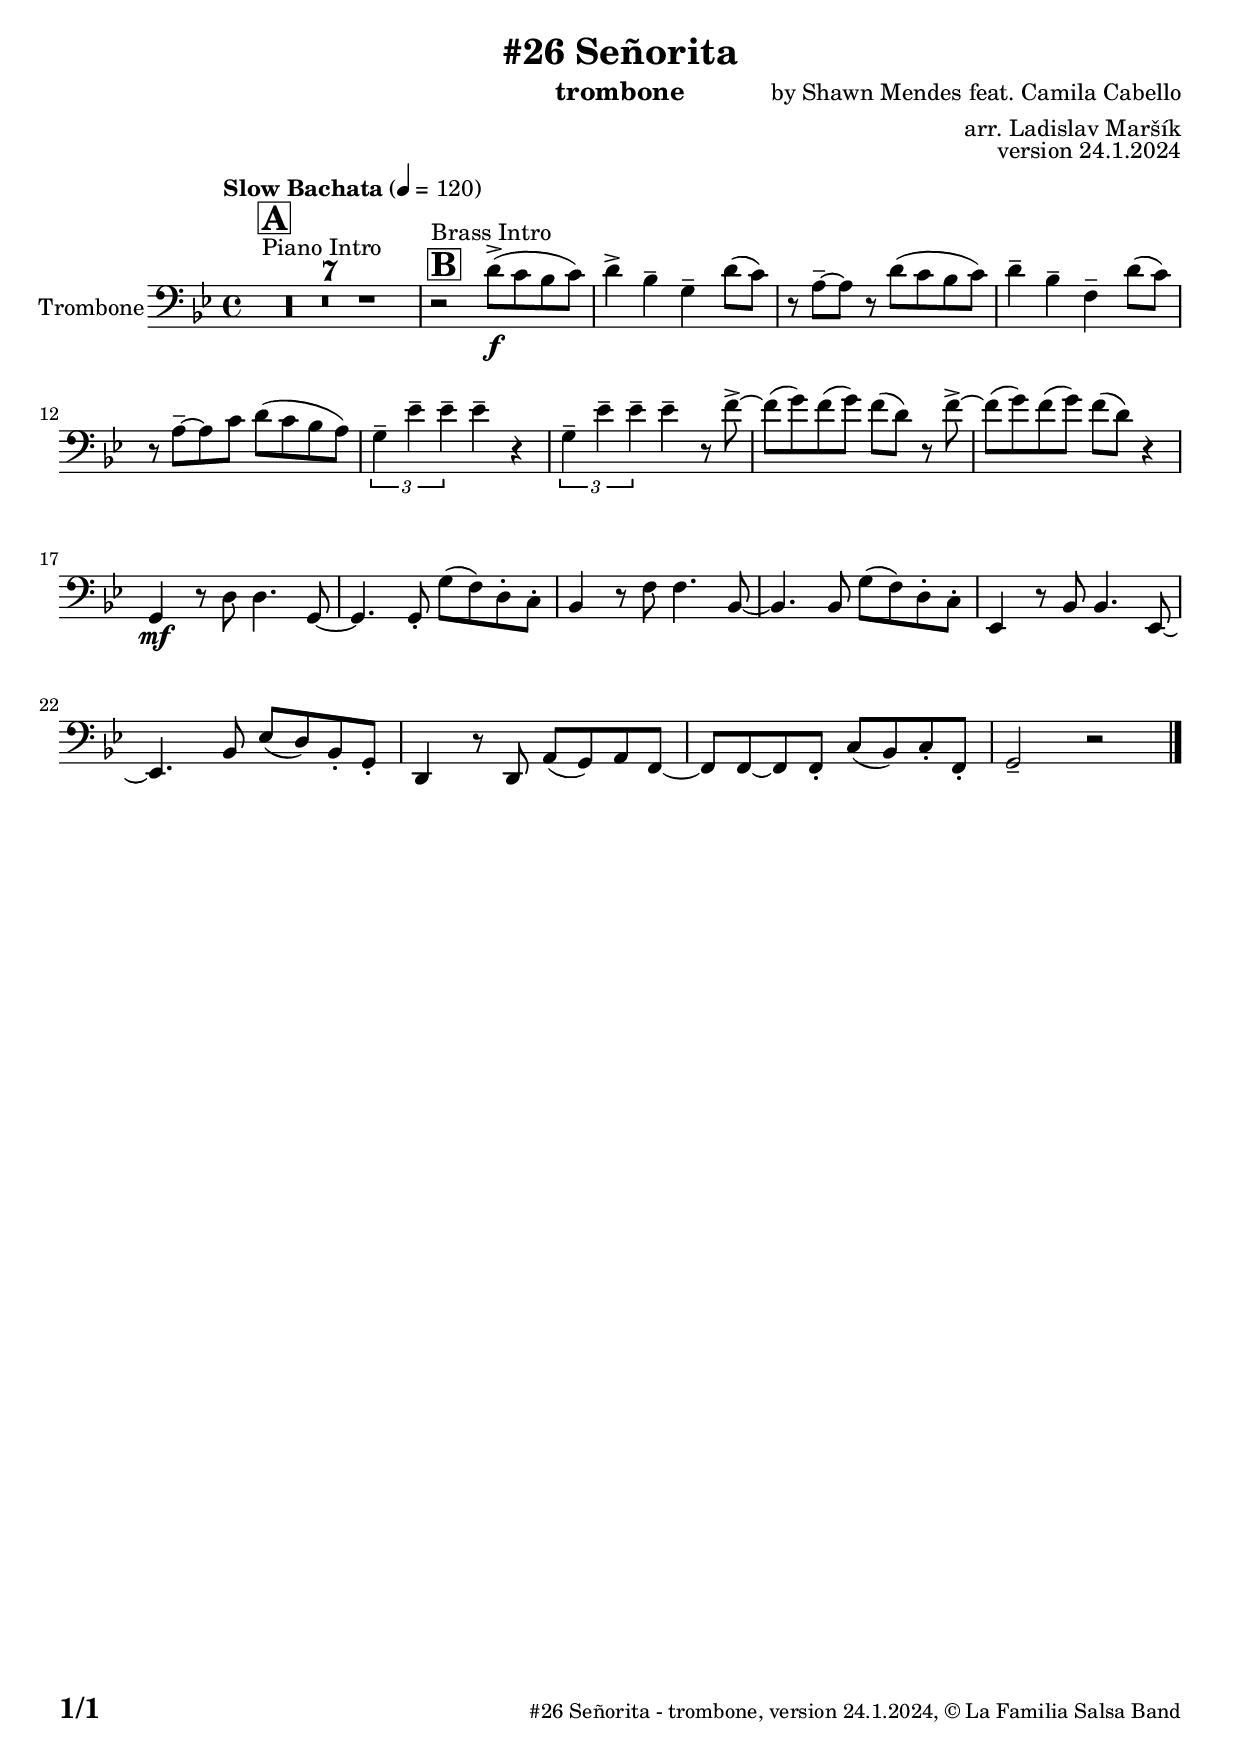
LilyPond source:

\version "2.24.0"

% Sheet revision 2022_09

\header {
  title = "#26 Señorita"
  instrument = "trombone"
  composer = "by Shawn Mendes feat. Camila Cabello"
  arranger = "arr. Ladislav Maršík"
  opus = "version 24.1.2024"
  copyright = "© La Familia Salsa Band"
}

inst =
#(define-music-function
  (string)
  (string?)
  #{ <>^\markup \abs-fontsize #16 \bold \box #string #})

makePercent = #(define-music-function (note) (ly:music?)
                 (make-music 'PercentEvent 'length (ly:music-length note)))

#(define (test-stencil grob text)
   (let* ((orig (ly:grob-original grob))
          (siblings (ly:spanner-broken-into orig)) ; have we been split?
          (refp (ly:grob-system grob))
          (left-bound (ly:spanner-bound grob LEFT))
          (right-bound (ly:spanner-bound grob RIGHT))
          (elts-L (ly:grob-array->list (ly:grob-object left-bound 'elements)))
          (elts-R (ly:grob-array->list (ly:grob-object right-bound 'elements)))
          (break-alignment-L
           (filter
            (lambda (elt) (grob::has-interface elt 'break-alignment-interface))
            elts-L))
          (break-alignment-R
           (filter
            (lambda (elt) (grob::has-interface elt 'break-alignment-interface))
            elts-R))
          (break-alignment-L-ext (ly:grob-extent (car break-alignment-L) refp X))
          (break-alignment-R-ext (ly:grob-extent (car break-alignment-R) refp X))
          (num
           (markup text))
          (num
           (if (or (null? siblings)
                   (eq? grob (car siblings)))
               num
               (make-parenthesize-markup num)))
          (num (grob-interpret-markup grob num))
          (num-stil-ext-X (ly:stencil-extent num X))
          (num-stil-ext-Y (ly:stencil-extent num Y))
          (num (ly:stencil-aligned-to num X CENTER))
          (num
           (ly:stencil-translate-axis
            num
            (+ (interval-length break-alignment-L-ext)
               (* 0.5
                  (- (car break-alignment-R-ext)
                     (cdr break-alignment-L-ext))))
            X))
          (bracket-L
           (markup
            #:path
            0.1 ; line-thickness
            `((moveto 0.5 ,(* 0.5 (interval-length num-stil-ext-Y)))
              (lineto ,(* 0.5
                          (- (car break-alignment-R-ext)
                             (cdr break-alignment-L-ext)
                             (interval-length num-stil-ext-X)))
                      ,(* 0.5 (interval-length num-stil-ext-Y)))
              (closepath)
              (rlineto 0.0
                       ,(if (or (null? siblings) (eq? grob (car siblings)))
                            -1.0 0.0)))))
          (bracket-R
           (markup
            #:path
            0.1
            `((moveto ,(* 0.5
                          (- (car break-alignment-R-ext)
                             (cdr break-alignment-L-ext)
                             (interval-length num-stil-ext-X)))
                      ,(* 0.5 (interval-length num-stil-ext-Y)))
              (lineto 0.5
                      ,(* 0.5 (interval-length num-stil-ext-Y)))
              (closepath)
              (rlineto 0.0
                       ,(if (or (null? siblings) (eq? grob (last siblings)))
                            -1.0 0.0)))))
          (bracket-L (grob-interpret-markup grob bracket-L))
          (bracket-R (grob-interpret-markup grob bracket-R))
          (num (ly:stencil-combine-at-edge num X LEFT bracket-L 0.4))
          (num (ly:stencil-combine-at-edge num X RIGHT bracket-R 0.4)))
     num))

#(define-public (Measure_attached_spanner_engraver context)
   (let ((span '())
         (finished '())
         (event-start '())
         (event-stop '()))
     (make-engraver
      (listeners ((measure-counter-event engraver event)
                  (if (= START (ly:event-property event 'span-direction))
                      (set! event-start event)
                      (set! event-stop event))))
      ((process-music trans)
       (if (ly:stream-event? event-stop)
           (if (null? span)
               (ly:warning "You're trying to end a measure-attached spanner but you haven't started one.")
               (begin (set! finished span)
                 (ly:engraver-announce-end-grob trans finished event-start)
                 (set! span '())
                 (set! event-stop '()))))
       (if (ly:stream-event? event-start)
           (begin (set! span (ly:engraver-make-grob trans 'MeasureCounter event-start))
             (set! event-start '()))))
      ((stop-translation-timestep trans)
       (if (and (ly:spanner? span)
                (null? (ly:spanner-bound span LEFT))
                (moment<=? (ly:context-property context 'measurePosition) ZERO-MOMENT))
           (ly:spanner-set-bound! span LEFT
                                  (ly:context-property context 'currentCommandColumn)))
       (if (and (ly:spanner? finished)
                (moment<=? (ly:context-property context 'measurePosition) ZERO-MOMENT))
           (begin
            (if (null? (ly:spanner-bound finished RIGHT))
                (ly:spanner-set-bound! finished RIGHT
                                       (ly:context-property context 'currentCommandColumn)))
            (set! finished '())
            (set! event-start '())
            (set! event-stop '()))))
      ((finalize trans)
       (if (ly:spanner? finished)
           (begin
            (if (null? (ly:spanner-bound finished RIGHT))
                (set! (ly:spanner-bound finished RIGHT)
                      (ly:context-property context 'currentCommandColumn)))
            (set! finished '())))
       (if (ly:spanner? span)
           (begin
            (ly:warning "I think there's a dangling measure-attached spanner :-(")
            (ly:grob-suicide! span)
            (set! span '())))))))

\layout {
  \context {
    \Staff
    \consists #Measure_attached_spanner_engraver
    \override MeasureCounter.font-encoding = #'latin1
    \override MeasureCounter.font-size = 0
    \override MeasureCounter.outside-staff-padding = 2
    \override MeasureCounter.outside-staff-horizontal-padding = #0
  }
}

repeatBracket = #(define-music-function
                  (parser location N note)
                  (number? ly:music?)
                  #{
                    \override Staff.MeasureCounter.stencil =
                    #(lambda (grob) (test-stencil grob #{ #(string-append(number->string N) "x") #} ))
                    \startMeasureCount
                    \repeat volta #N { $note }
                    \stopMeasureCount
                  #}
                  )

Trombone = \new Voice \relative c' {
  \set Staff.instrumentName = \markup {
    \center-align { "Trombone" }
  }
  \set Staff.midiInstrument = "trombone"
  \set Staff.midiMaximumVolume = #1.0

  \clef bass
  \key g \minor
  \time 4/4
  \tempo "Slow Bachata" 4 = 120
  
  s1*0 ^\markup { "Piano Intro" }
  \inst "A"
  R1*7 
  
  s1*0 ^\markup { "Brass Intro" }
  \inst "B"
  
  r2 d8 -> \f ( c bes c ) |
  d4 -> bes -- g -- d'8 ( c ) |
  r a -- ~ a r d8 ( c bes c ) |
  d4 -- bes -- f -- d'8 ( c ) |
  r a -- ~ a c d8 ( c bes a ) |
  \tuplet 3/2 { g4 -- es' -- es -- } es -- r |
  \tuplet 3/2 { g,4 -- es' -- es -- } es -- r8 f -> ~ |
  f ( g ) f ( g ) f ( d ) r f -> ~ |
  f ( g ) f ( g ) f ( d ) r4 | \break
  g,,4 \mf r8 d' d4. g,8 ~  |
 g4. g8 -. g' ( f ) d -. c -. |
 bes4 r8 f' f4. bes,8 ~ |
 bes4. bes8 g' ( f ) d -. c -. |
 es,4  r8 bes' bes4. es,8 ~  |
 es4. bes'8 es ( d ) bes -. g -. | 
 d4 r8 d a' ( g ) a f ~ |
 f f ~ f f -. c' ( bes ) c -. f, -. |
  g2 -- r2 |
  
  \label #'lastPage
  \bar "|."  
}

\score {
  \compressMMRests \new Staff \with {
    \consists "Volta_engraver"
  }
  {
    \Trombone
  }
  \layout {
    \context {
      \Score
      \remove "Volta_engraver"
    }
  }
}

\paper {
  system-system-spacing =
  #'((basic-distance . 14)
     (minimum-distance . 10)
     (padding . 1)
     (stretchability . 60))
  between-system-padding = #2
  bottom-margin = 5\mm

  print-page-number = ##t
  print-first-page-number = ##t
  oddHeaderMarkup = \markup \fill-line { " " }
  evenHeaderMarkup = \markup \fill-line { " " }
  oddFooterMarkup = \markup {
    \fill-line {
      \bold \fontsize #2
      \concat { \fromproperty #'page:page-number-string "/" \page-ref #'lastPage "0" "?" }

      \fontsize #-1
      \concat { \fromproperty #'header:title " - " \fromproperty #'header:instrument ", " \fromproperty #'header:opus ", " \fromproperty #'header:copyright }
    }
  }
  evenFooterMarkup = \markup {
    \fill-line {
      \fontsize #-1
      \concat { \fromproperty #'header:title " - " \fromproperty #'header:instrument ", " \fromproperty #'header:opus ", " \fromproperty #'header:copyright }

      \bold \fontsize #2
      \concat { \fromproperty #'page:page-number-string "/" \page-ref #'lastPage "0" "?" }
    }
  }
}